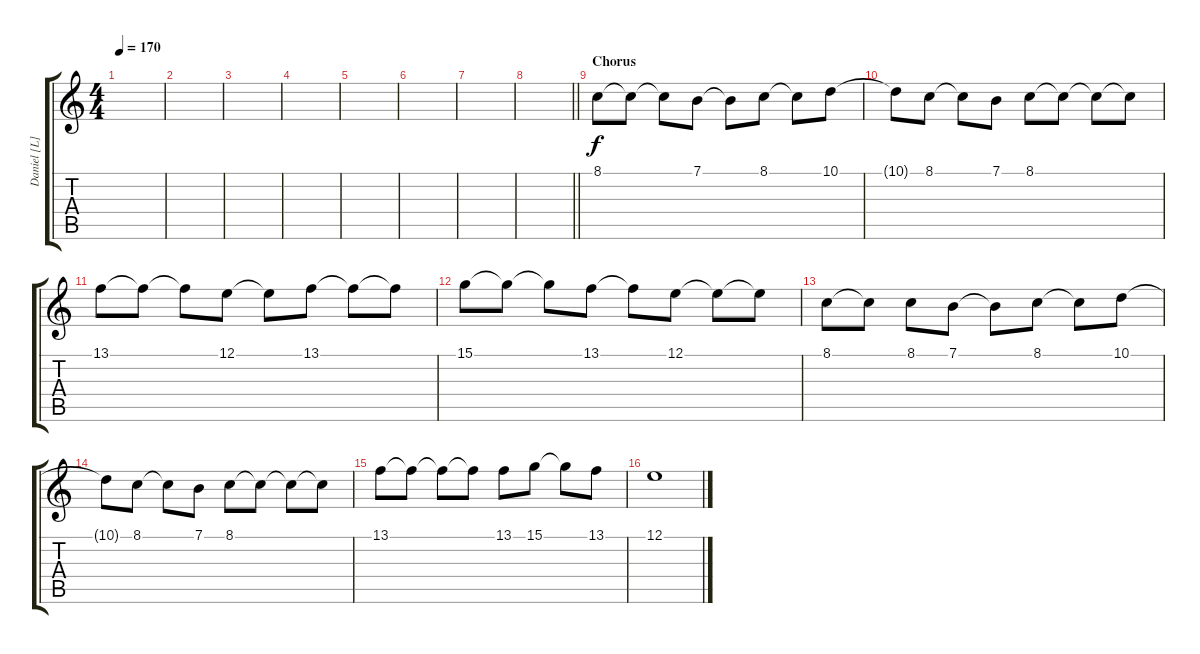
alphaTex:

\track ("Daniel [L]" "Daniel [L]") {instrument lead2sawtooth}
\staff {score tabs}
\tuning (E4 B3 G3 D3 A2 E2) {hide}
\ts (4 4)
\tempo 170
\clef g2
\ks c
|
|
|
|
|
|
|
\barLineRight lightlight
|
\section ("" "Chorus")
8.1.8 8.1{t}.8 8.1{t}.8 7.1.8 7.1{t}.8 8.1.8 8.1{t}.8 10.1.8 |
10.1{t}.8 8.1.8 8.1{t}.8 7.1.8 8.1.8 8.1{t}.8 8.1{t}.8 8.1{t}.8 |
13.1.8 13.1{t}.8 13.1{t}.8 12.1.8 12.1{t}.8 13.1.8 13.1{t}.8 13.1{t}.8 |
15.1.8 15.1{t}.8 15.1{t}.8 13.1.8 13.1{t}.8 12.1.8 12.1{t}.8 12.1{t}.8 |
8.1.8 8.1{t}.8 8.1.8 7.1.8 7.1{t}.8 8.1.8 8.1{t}.8 10.1.8 |
10.1{t}.8 8.1.8 8.1{t}.8 7.1.8 8.1.8 8.1{t}.8 8.1{t}.8 8.1{t}.8 |
13.1.8 13.1{t}.8 13.1{t}.8 13.1{t}.8 13.1.8 15.1.8 15.1{t}.8 13.1.8 |
12.1.1
